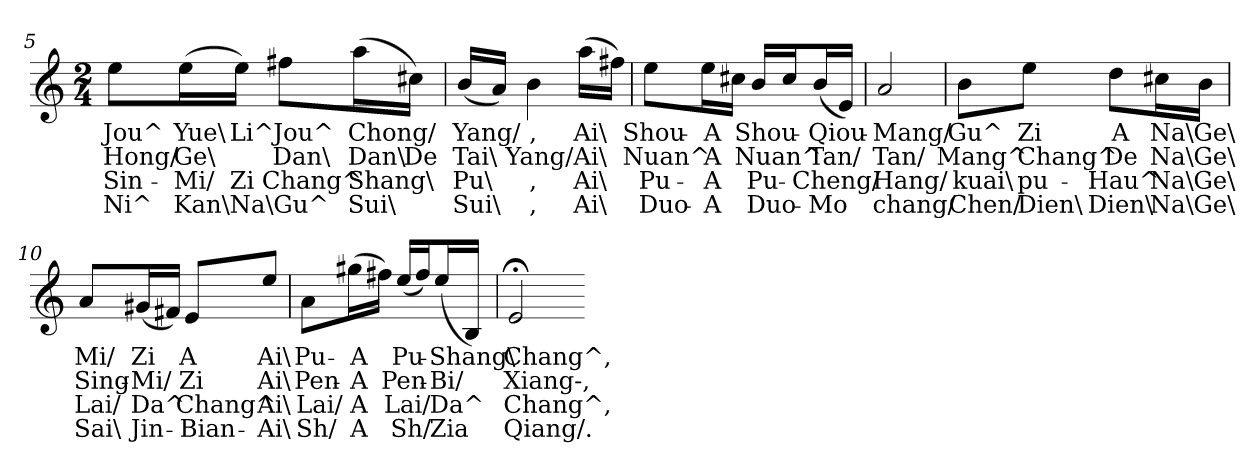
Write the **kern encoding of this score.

**kern	**text	**text	**text	**text
*part1	*part1	*part1	*part1	*part1
*staff1	*staff1	*staff1	*staff1	*staff1
*clefG2	*	*	*	*
*M2/4	*	*	*	*
=5	=5	=5	=5	=5
8ee\L	Jou^	Hong/	Sin-	Ni^
(16ee\L	Yue\	Ge\	Mi/	Kan\
16ee\JJ)	Li^	.	Zi	Na\
8ff#X\L	Jou^	Dan\	Chang^	Gu^
(16aa\L	Chong/	Dan\	Shang\	Sui\
16cc#X\JJ)	.	De	.	.
=6	=6	=6	=6	=6
(16b/LL	Yang/	Tai\	Pu\	Sui\
16a/JJ)	.	.	.	.
4b	,	Yang/	,	,
(16aa\LL	Ai\	Ai\	Ai\	Ai\
16ff#X\JJ)	.	.	.	.
=7	=7	=7	=7	=7
8ee\L	Shou-	Nuan^	Pu-	Duo-
16ee\L	A	A	A	A
16cc#X\JJ	.	.	.	.
16b/LL	Shou-	Nuan^	Pu-	Duo-
16cc#/J	.	.	.	.
(16b/L	Qiou-	Tan/	Cheng/	Mo
16e/JJ)	.	.	.	.
=8	=8	=8	=8	=8
2a	Mang/	Tan/	Hang/	chang/
=9	=9	=9	=9	=9
8b\L	Gu^	Mang^	kuai\	Chen/
8ee\J	Zi	Chang^	pu-	Dien\
8dd\L	A	De	Hau^	Dien\
16cc#X\L	Na\	Na\	Na\	Na\
16b\JJ	Ge\	Ge\	Ge\	Ge\
=10	=10	=10	=10	=10
8a/L	Mi/	Sing-	Lai/	Sai\
(16g#X/L	Zi	Mi/	Da^	Jin-
16f#X/JJ)	.	.	.	.
8e/L	A	Zi	Chang^	Bian-
8ee/J	Ai\	Ai\	Ai\	Ai\
=11	=11	=11	=11	=11
8a\L	Pu-	Pen-	Lai/	Sh/
(16gg#X\L	A	A	A	A
16ff#X\JJ)	.	.	.	.
(16ee/LL	Pu-	Pen-	Lai/	Sh/
16ff#/J)	.	.	.	.
(16ee/L	Shang\	Bi/	Da^	Zia
16B/JJ)	.	.	.	.
=12	=12	=12	=12	=12
2e;<	Chang^,	Xiang-,	Chang^,	Qiang/.
=-	=-	=-	=-	=-
*-	*-	*-	*-	*-
